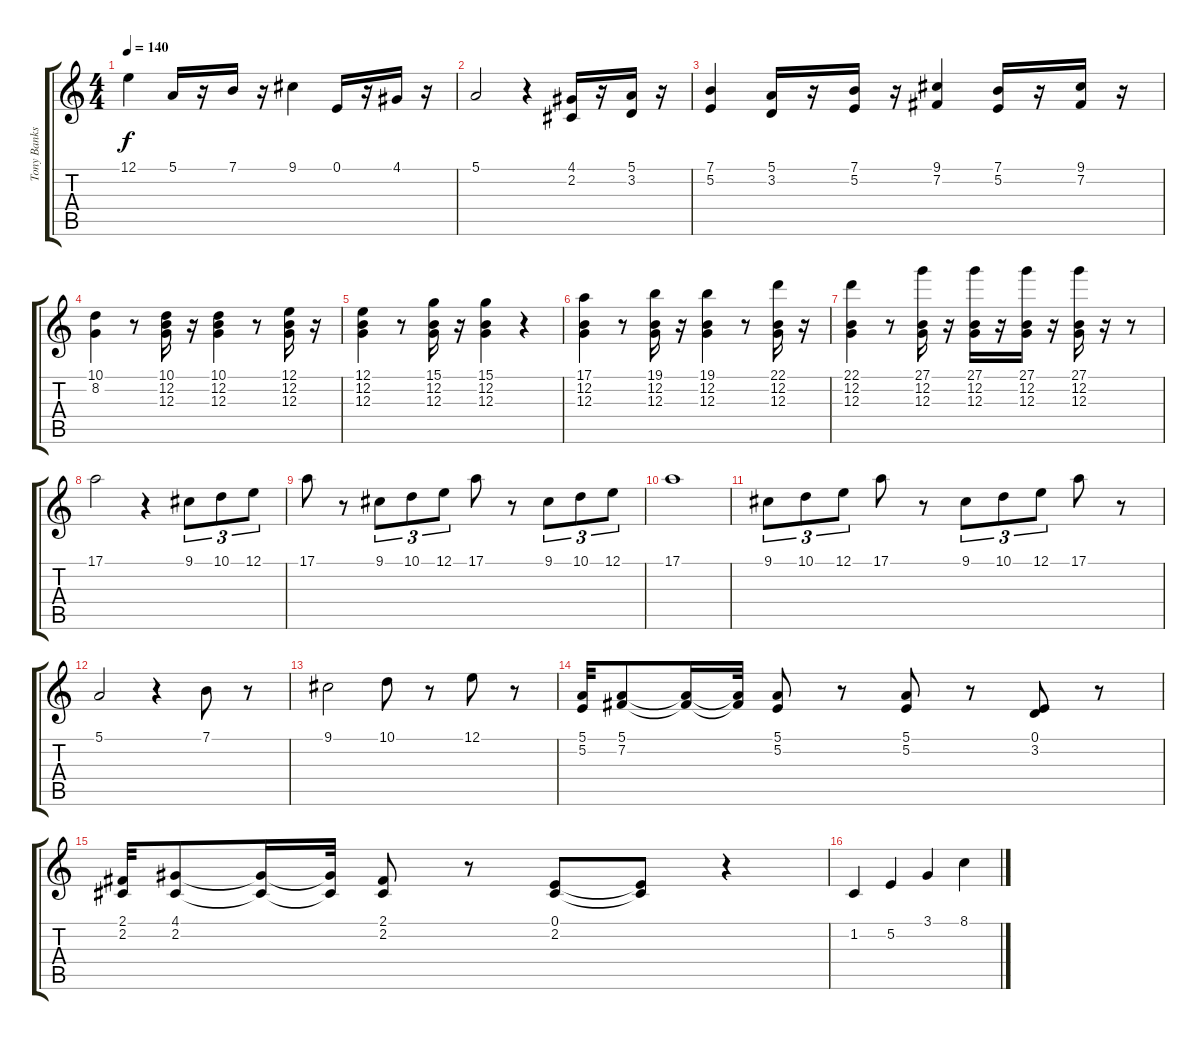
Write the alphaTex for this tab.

\track ("Tony Banks (organ)" "Tony Banks") {instrument drawbarorgan}
\staff {score tabs}
\tuning (E4 B3 G3 D3 A2 E2) {hide}
\ts (4 4)
\tempo 140
\clef g2
\ks c
12.1.4{dy f} 5.1.16 r.16 7.1.16 r.16 9.1.4 0.1.16 r.16 4.1.16 r.16 |
5.1.2 r.4 (4.1 2.2).16 r.16 (5.1 3.2).16 r.16 |
(7.1 5.2).4 (5.1 3.2).16 r.16 (7.1 5.2).16 r.16 (9.1 7.2).4 (7.1 5.2).16 r.16 (9.1 7.2).16 r.16 |
(10.1 8.2).4 r.8 (10.1 12.2 12.3).16 r.16 (10.1 12.2 12.3).4 r.8 (12.1 12.2 12.3).16 r.16 |
(12.1 12.2 12.3).4 r.8 (15.1 12.2 12.3).16 r.16 (15.1 12.2 12.3).4 r.4 |
(17.1 12.2 12.3).4 r.8 (19.1 12.2 12.3).16 r.16 (19.1 12.2 12.3).4 r.8 (22.1 12.2 12.3).16 r.16 |
(22.1 12.2 12.3).4 r.8 (27.1 12.2 12.3).16 r.16 (27.1 12.2 12.3).16 r.16 (27.1 12.2 12.3).16 r.16 (27.1 12.2 12.3).16 r.16 r.8 |
17.1.2 r.4 9.1.8{tu (3 2)} 10.1.8{tu (3 2)} 12.1.8{tu (3 2)} |
17.1.8 r.8 9.1.8{tu (3 2)} 10.1.8{tu (3 2)} 12.1.8{tu (3 2)} 17.1.8 r.8 9.1.8{tu (3 2)} 10.1.8{tu (3 2)} 12.1.8{tu (3 2)} |
17.1.1 |
9.1.8{tu (3 2)} 10.1.8{tu (3 2)} 12.1.8{tu (3 2)} 17.1.8 r.8 9.1.8{tu (3 2)} 10.1.8{tu (3 2)} 12.1.8{tu (3 2)} 17.1.8 r.8 |
5.1.2 r.4 7.1.8 r.8 |
9.1.2 10.1.8 r.8 12.1.8 r.8 |
(5.1 5.2).32 (5.1 7.2).8 (5.1{t} 7.2{t}).16 (5.1{t} 7.2{t}).32 (5.1 5.2).8 r.8 (5.1 5.2).8 r.8 (0.1 3.2).8 r.8 |
(2.1 2.2).32 (4.1 2.2).8 (4.1{t} 2.2{t}).16 (4.1{t} 2.2{t}).32 (2.1 2.2).8 r.8 (0.1 2.2).8 (0.1{t} 2.2{t}).8 r.4 |
1.2.4 5.2.4 3.1.4 8.1.4
